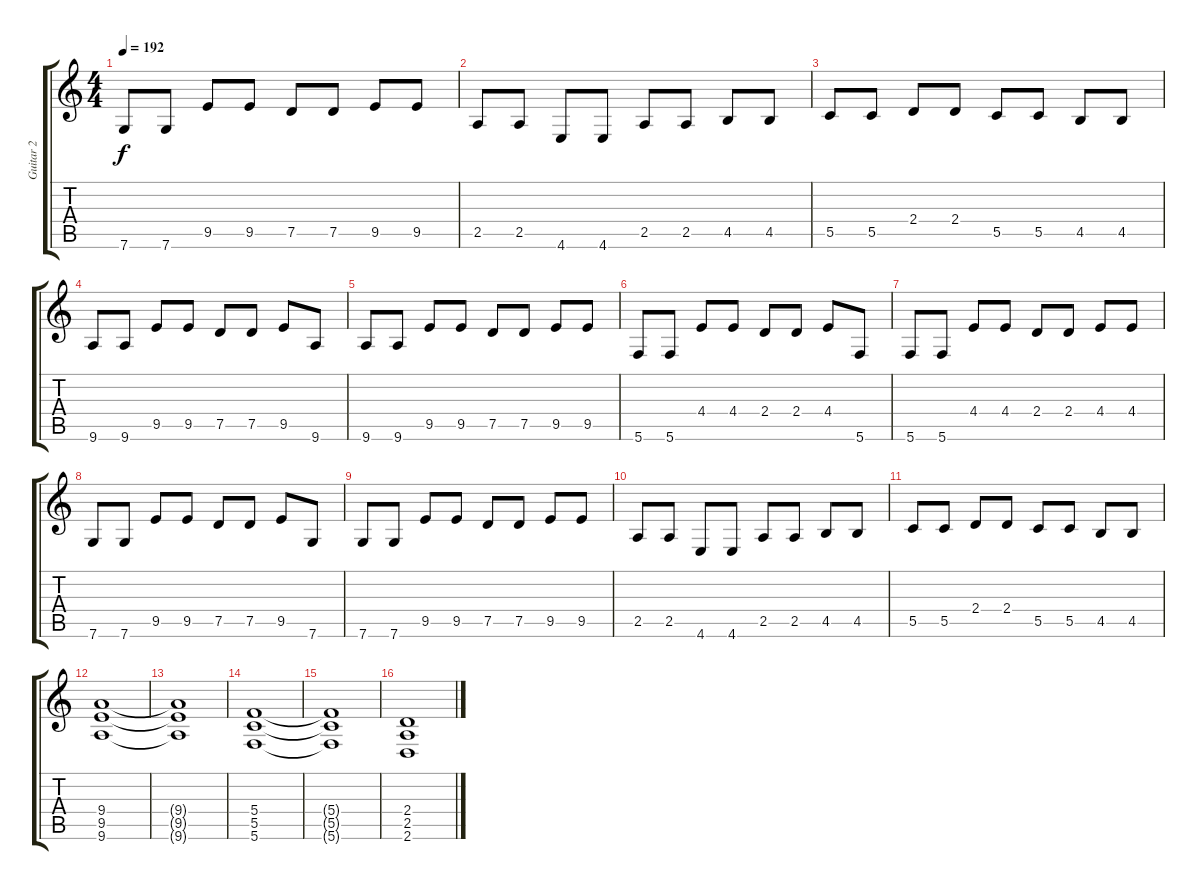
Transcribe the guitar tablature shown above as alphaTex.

\track ("Guitar 2" "Guitar 2") {instrument distortionguitar}
\staff {score tabs}
\tuning (D4 A3 F3 C3 G2 C2) {hide}
\ts (4 4)
\tempo 192
\clef g2
\ks c
7.6.8{dy f} 7.6.8 9.5.8 9.5.8 7.5.8 7.5.8 9.5.8 9.5.8 |
2.5.8 2.5.8 4.6.8 4.6.8 2.5.8 2.5.8 4.5.8 4.5.8 |
5.5.8 5.5.8 2.4.8 2.4.8 5.5.8 5.5.8 4.5.8 4.5.8 |
9.6.8 9.6.8 9.5.8 9.5.8 7.5.8 7.5.8 9.5.8 9.6.8 |
9.6.8 9.6.8 9.5.8 9.5.8 7.5.8 7.5.8 9.5.8 9.5.8 |
5.6.8 5.6.8 4.4.8 4.4.8 2.4.8 2.4.8 4.4.8 5.6.8 |
5.6.8 5.6.8 4.4.8 4.4.8 2.4.8 2.4.8 4.4.8 4.4.8 |
7.6.8 7.6.8 9.5.8 9.5.8 7.5.8 7.5.8 9.5.8 7.6.8 |
7.6.8 7.6.8 9.5.8 9.5.8 7.5.8 7.5.8 9.5.8 9.5.8 |
2.5.8 2.5.8 4.6.8 4.6.8 2.5.8 2.5.8 4.5.8 4.5.8 |
5.5.8 5.5.8 2.4.8 2.4.8 5.5.8 5.5.8 4.5.8 4.5.8 |
(9.4 9.5 9.6).1 |
(9.4{t} 9.5{t} 9.6{t}).1 |
(5.4 5.5 5.6).1 |
(5.4{t} 5.5{t} 5.6{t}).1 |
(2.4 2.5 2.6).1
